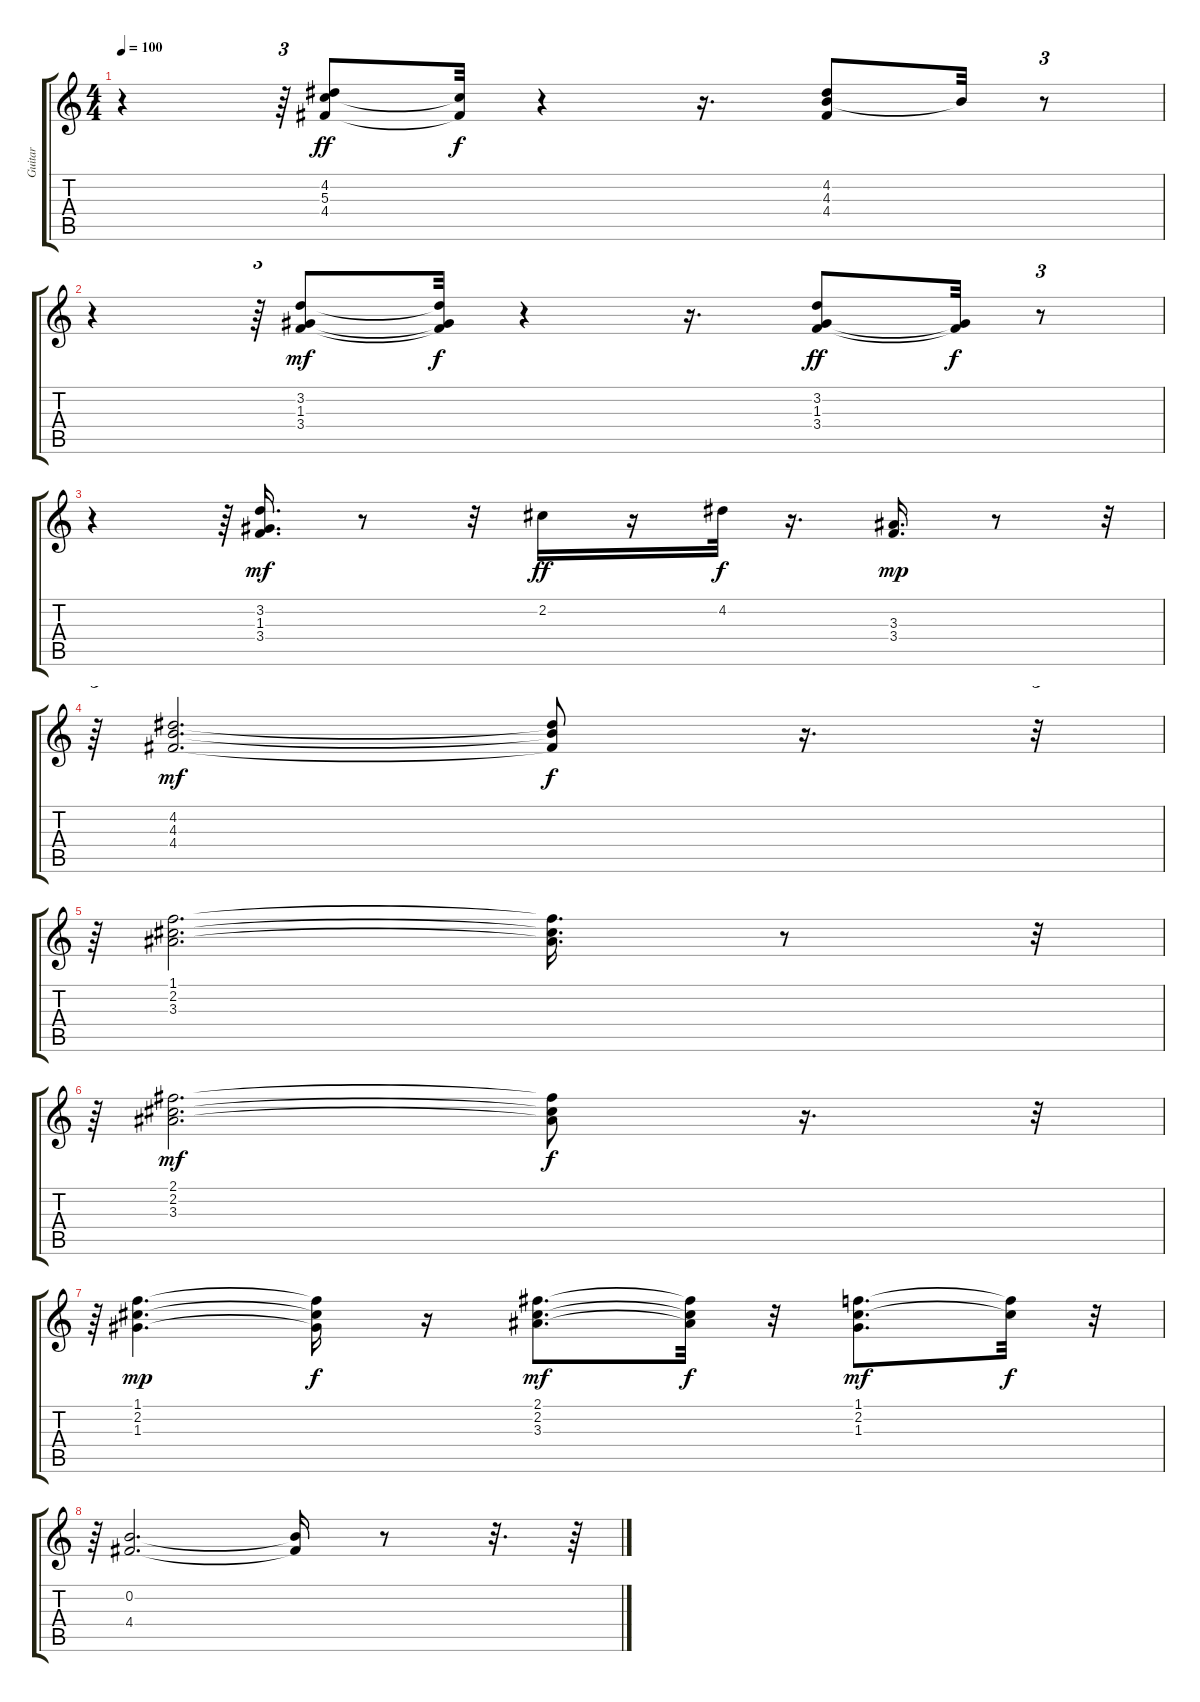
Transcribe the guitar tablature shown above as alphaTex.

\track ("Guitar" "Guitar") {instrument electricguitarmuted}
\staff {score tabs}
\tuning (E4 B3 G3 D3 A2 E2) {hide}
\ts (4 4)
\tempo 100
\clef g2
\ks c
r.4{dy mf} r.64{tu (3 2)} (4.2 5.3 4.4).8{dy ff} (5.3{t} 4.4{t}).32{dy f} r.4 r.16{d} (4.2 4.3 4.4).8 4.3{t}.32 r.8{tu (3 2)} |
r.4 r.64{tu (3 2)} (3.2 1.3 3.4).8{dy mf} (3.2{t} 1.3{t} 3.4{t}).32{dy f} r.4 r.16{d} (3.2 1.3 3.4).8{dy ff} (1.3{t} 3.4{t}).32{dy f} r.8{tu (3 2)} |
r.4 r.64{tu (3 2)} (3.2 1.3 3.4).16{d dy mf} r.8 r.32 2.2.16{dy ff} r.16 4.2.32{dy f} r.16{d} (3.3 3.4).16{d dy mp} r.8 r.32{tu (3 2)} |
r.64{tu (3 2)} (4.2 4.3 4.4).2{d dy mf} (4.2{t} 4.3{t} 4.4{t}).8{dy f} r.16{d} r.32{tu (3 2)} |
r.64{tu (3 2)} (1.1 2.2 3.3).2{d} (1.1{t} 2.2{t} 3.3{t}).16{d} r.8 r.32{tu (3 2)} |
r.64{tu (3 2)} (2.1 2.2 3.3).2{d dy mf} (2.1{t} 2.2{t} 3.3{t}).8{dy f} r.16{d} r.32{tu (3 2)} |
r.64{tu (3 2)} (1.1 2.2 1.3).4{d dy mp} (1.1{t} 2.2{t} 1.3{t}).16{dy f} r.16 (2.1 2.2 3.3).8{d dy mf} (2.1{t} 2.2{t} 3.3{t}).32{dy f} r.32 (1.1 2.2 1.3).8{d dy mf} (1.1{t} 2.2{t}).32{dy f} r.32{tu (3 2)} |
r.64{tu (3 2)} (0.2 4.4).2{d} (0.2{t} 4.4{t}).16 r.8 r.32{d} r.64
